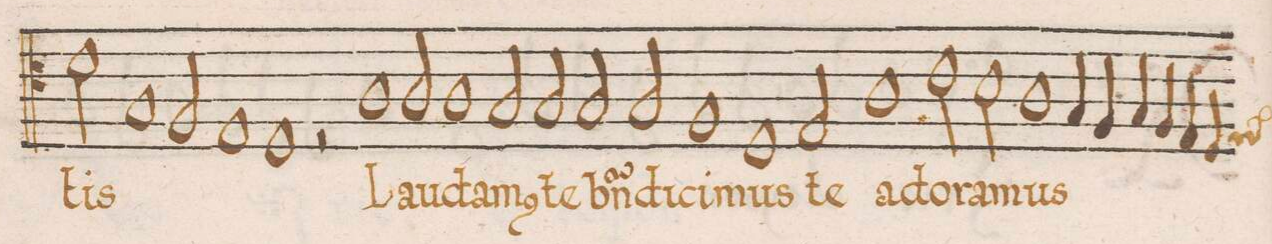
**kern	**text
*I"TENOR	*
*clefC4	*
*k[]	*
*met(c|)	*
*M2/1	*
2d\	-tis
1G	.
2F/	.
=9	=9
1E	.
1D	.
=10	=10
2r	.
1A	Lau-
2A/	-da-
=11	=11
1A	-m(us)
2G/	te
2G/	b(e)-
=12	=12
2G/	-n(e)-
2G/	-di-
1F	-ci-
=13	=13
1D	-mus
2E/	te
1A	a-
=14	=14
2c\	-do-
2B\	-ra-
1A	-mus
=15	=15
4G/	.
4F/	.
4G/	.
4F/	.
4E/	.
*custos:E	*
4D/	.
=16	=16
*-	*-
